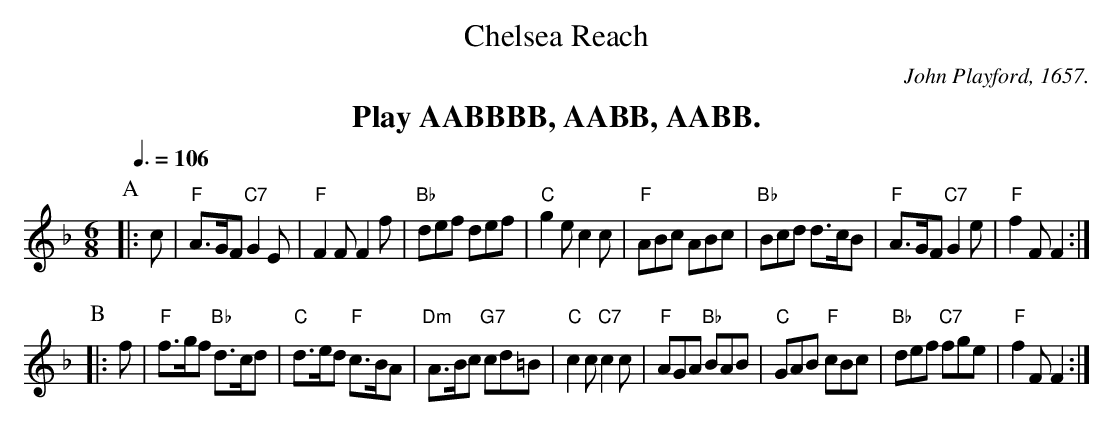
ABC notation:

X:1
T:Chelsea Reach
C:John Playford, 1657.
M:6/8
L:1/8
Q:3/8=106
K:F
%%textfont Times-Roman-Bold 20
%%center Play AABBBB, AABB, AABB.
P:A
|: c | "F"A>GF "C7"G2E | "F"F2F F2f | "Bb"def def | "C"g2e c2c |\
"F"ABc ABc | "Bb"Bcd d>cB | "F"A>GF "C7"G2e | "F"f2F F2 :|
P:B
|: f | "F"f>gf "Bb"d>cd | "C"d>ed "F"c>BA | "Dm"A>Bc "G7"cd=B | "C"c2c "C7"c2c |\
"F"AGA "Bb"BAB | "C"GAB "F"cBc | "Bb"def "C7"fge | "F"f2F F2 :|
